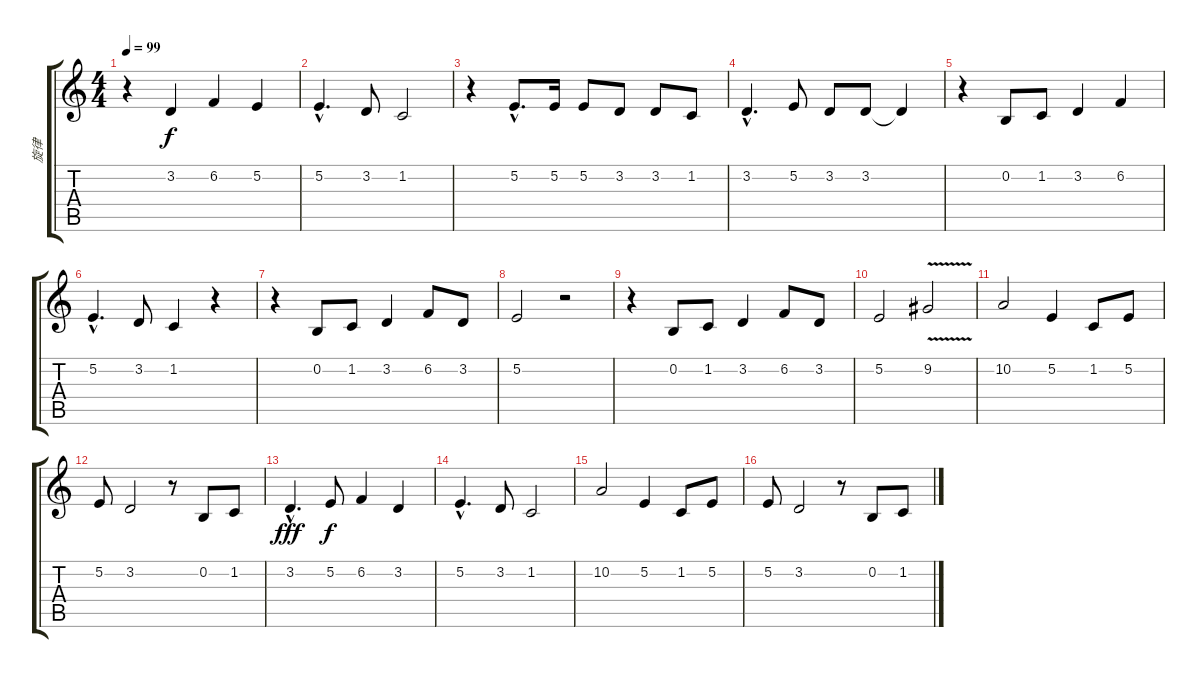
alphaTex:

\track ("旋律" "旋律") {instrument panflute}
\staff {score tabs}
\tuning (E4 B3 G3 D3 A2 E2) {hide}
\ts (4 4)
\tempo 99
\clef g2
\ks c
r.4{dy f} 3.2.4 6.2.4 5.2.4 |
5.2{hac}.4{d} 3.2.8 1.2.2 |
r.4 5.2{hac}.8{d} 5.2.16 5.2.8 3.2.8 3.2.8 1.2.8 |
3.2{hac}.4{d} 5.2.8 3.2.8 3.2.8 3.2{t}.4 |
r.4 0.2.8 1.2.8 3.2.4 6.2.4 |
5.2{hac}.4{d} 3.2.8 1.2.4 r.4 |
r.4 0.2.8 1.2.8 3.2.4 6.2.8 3.2.8 |
5.2.2 r.2 |
r.4 0.2.8 1.2.8 3.2.4 6.2.8 3.2.8 |
5.2.2 9.2{v}.2 |
10.2.2 5.2.4 1.2.8 5.2.8 |
5.2.8 3.2.2 r.8 0.2.8 1.2.8 |
3.2{hac}.4{d dy fff} 5.2.8{dy f} 6.2.4 3.2.4 |
5.2{hac}.4{d} 3.2.8 1.2.2 |
10.2.2 5.2.4 1.2.8 5.2.8 |
5.2.8 3.2.2 r.8 0.2.8 1.2.8
